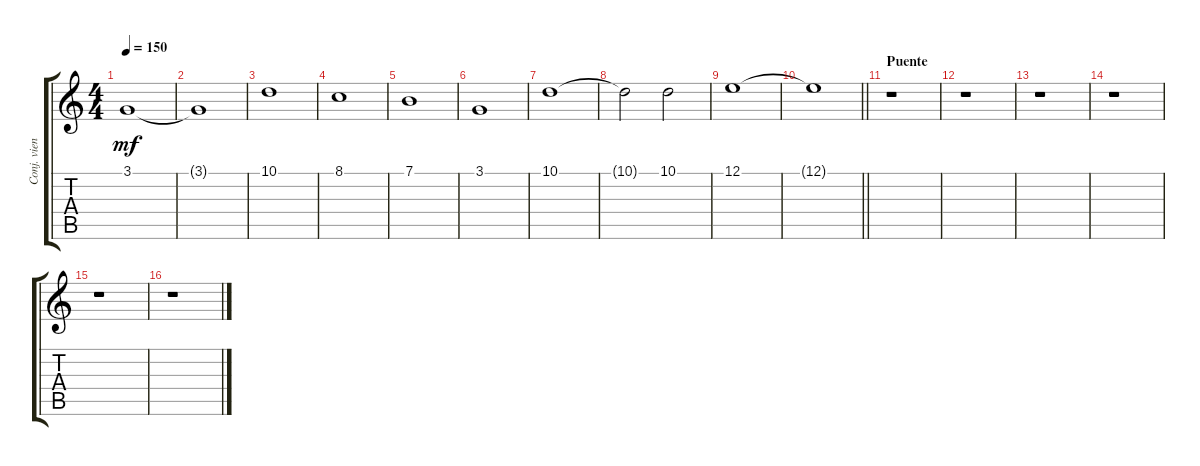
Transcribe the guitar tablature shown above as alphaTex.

\track ("Conj. vientos" "Conj. vien") {instrument tuba}
\staff {score tabs}
\tuning (E4 B3 G3 D3 A2 E2) {hide}
\ts (4 4)
\tempo 150
\clef g2
\ks c
3.1.1{dy mf} |
3.1{t}.1 |
10.1.1 |
8.1.1 |
7.1.1 |
3.1.1 |
10.1.1 |
10.1{t}.2 10.1.2 |
12.1.1 |
\barLineRight lightlight
12.1{t}.1 |
\section ("" "Puente")
r.1 |
r.1 |
r.1 |
r.1 |
r.1 |
r.1
